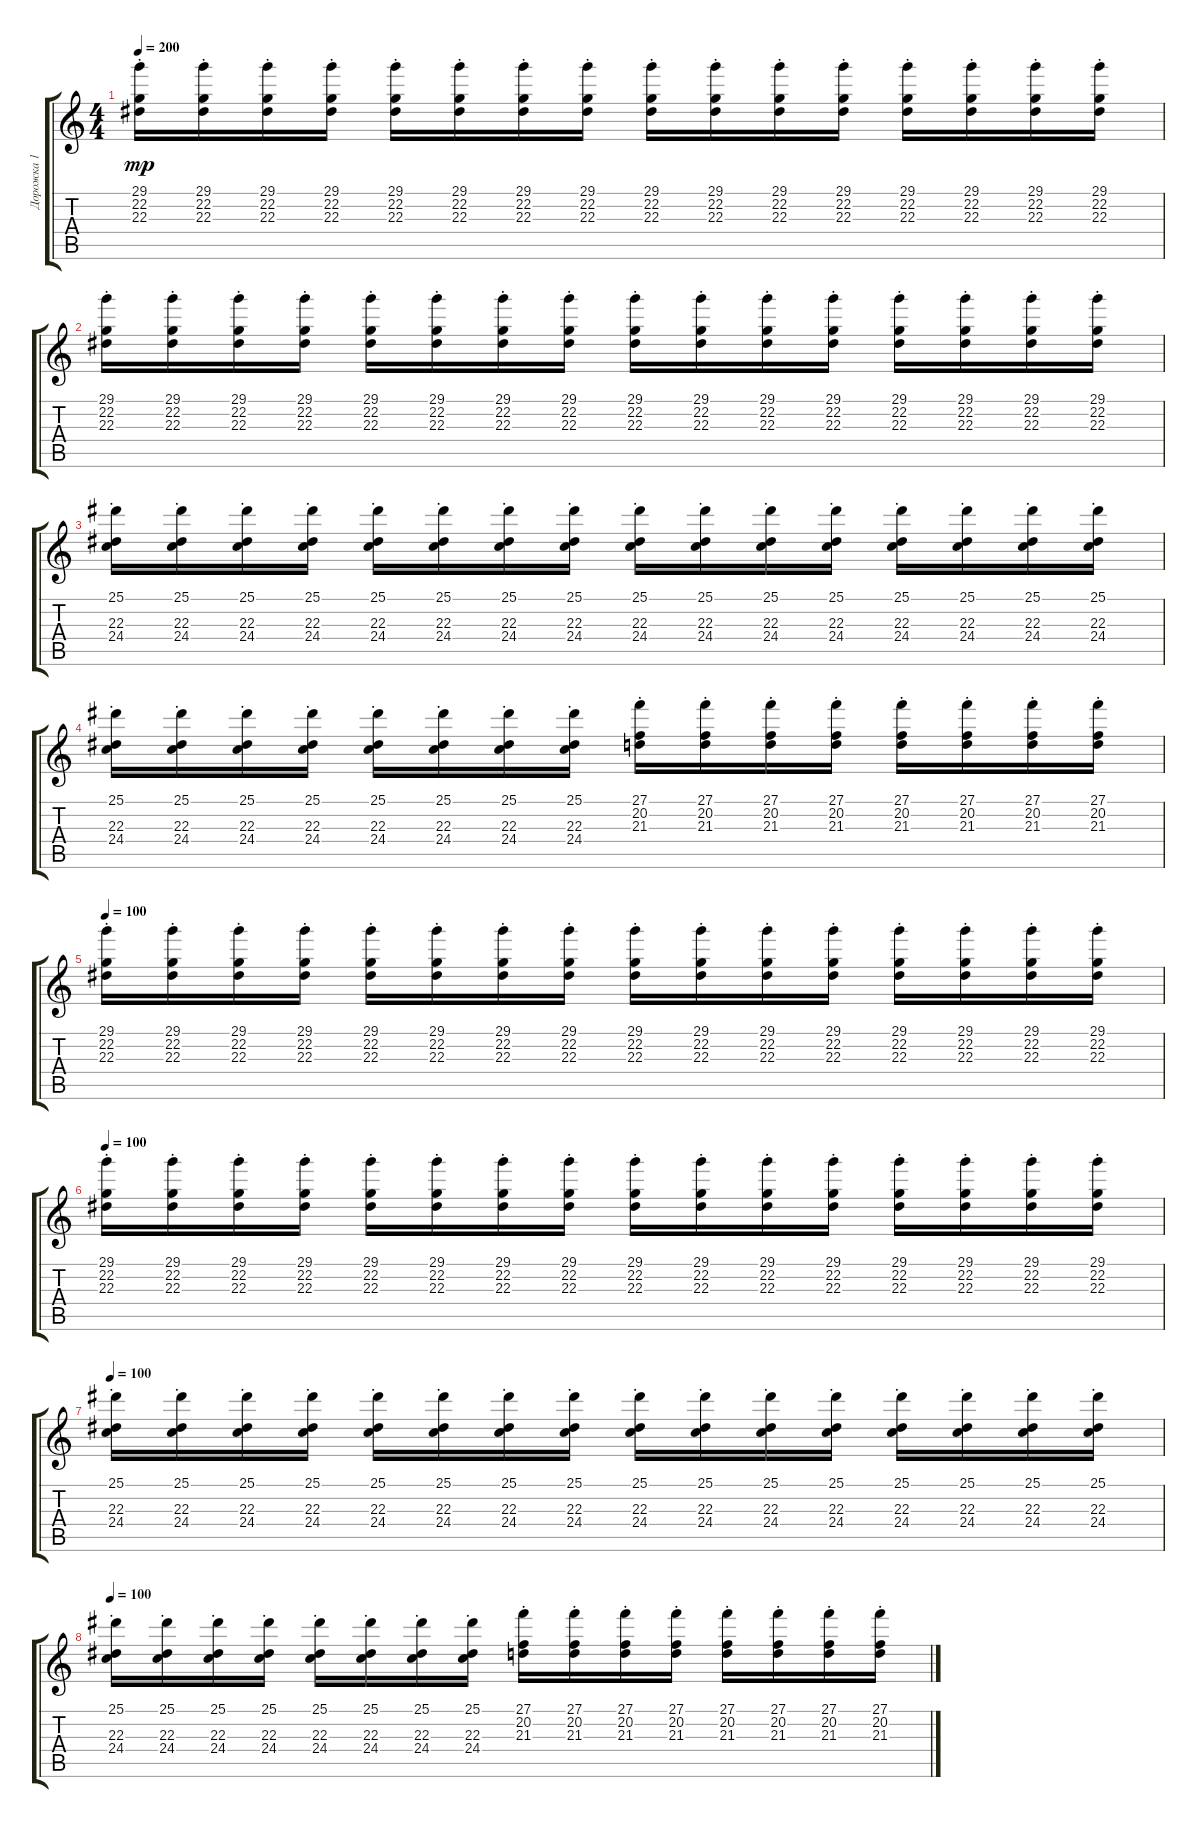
\track ("Дорожка 1" "Дорожка 1") {instrument lead1square}
\staff {score tabs}
\tuning (D4 A3 F3 C3 G2 C2) {hide}
\ts (4 4)
\tempo 200
\clef g2
\ks c
(29.1 22.2{st} 22.3{st}).16{dy mp volume 8} (29.1 22.2{st} 22.3{st}).16 (29.1 22.2{st} 22.3{st}).16 (29.1 22.2{st} 22.3{st}).16 (29.1 22.2{st} 22.3{st}).16 (29.1 22.2{st} 22.3{st}).16 (29.1 22.2{st} 22.3{st}).16 (29.1 22.2{st} 22.3{st}).16 (29.1 22.2{st} 22.3{st}).16 (29.1 22.2{st} 22.3{st}).16 (29.1 22.2{st} 22.3{st}).16 (29.1 22.2{st} 22.3{st}).16 (29.1 22.2{st} 22.3{st}).16 (29.1 22.2{st} 22.3{st}).16 (29.1 22.2{st} 22.3{st}).16 (29.1 22.2{st} 22.3{st}).16 |
(29.1 22.2{st} 22.3{st}).16 (29.1 22.2{st} 22.3{st}).16 (29.1 22.2{st} 22.3{st}).16 (29.1 22.2{st} 22.3{st}).16 (29.1 22.2{st} 22.3{st}).16 (29.1 22.2{st} 22.3{st}).16 (29.1 22.2{st} 22.3{st}).16 (29.1 22.2{st} 22.3{st}).16 (29.1 22.2{st} 22.3{st}).16 (29.1 22.2{st} 22.3{st}).16 (29.1 22.2{st} 22.3{st}).16 (29.1 22.2{st} 22.3{st}).16 (29.1 22.2{st} 22.3{st}).16 (29.1 22.2{st} 22.3{st}).16 (29.1 22.2{st} 22.3{st}).16 (29.1 22.2{st} 22.3{st}).16 |
(25.1 22.3{st} 24.4{st}).16 (25.1 22.3{st} 24.4{st}).16 (25.1 22.3{st} 24.4{st}).16 (25.1 22.3{st} 24.4{st}).16 (25.1 22.3{st} 24.4{st}).16 (25.1 22.3{st} 24.4{st}).16 (25.1 22.3{st} 24.4{st}).16 (25.1 22.3{st} 24.4{st}).16 (25.1 22.3{st} 24.4{st}).16 (25.1 22.3{st} 24.4{st}).16 (25.1 22.3{st} 24.4{st}).16 (25.1 22.3{st} 24.4{st}).16 (25.1 22.3{st} 24.4{st}).16 (25.1 22.3{st} 24.4{st}).16 (25.1 22.3{st} 24.4{st}).16 (25.1 22.3{st} 24.4{st}).16 |
(25.1 22.3{st} 24.4{st}).16 (25.1 22.3{st} 24.4{st}).16 (25.1 22.3{st} 24.4{st}).16 (25.1 22.3{st} 24.4{st}).16 (25.1 22.3{st} 24.4{st}).16 (25.1 22.3{st} 24.4{st}).16 (25.1 22.3{st} 24.4{st}).16 (25.1 22.3{st} 24.4{st}).16 (27.1 20.2{st} 21.3{st}).16 (27.1 20.2{st} 21.3{st}).16 (27.1 20.2{st} 21.3{st}).16 (27.1 20.2{st} 21.3{st}).16 (27.1 20.2{st} 21.3{st}).16 (27.1 20.2{st} 21.3{st}).16 (27.1 20.2{st} 21.3{st}).16 (27.1 20.2{st} 21.3{st}).16 |
\tempo 100
(29.1 22.2{st} 22.3{st}).16 (29.1 22.2{st} 22.3{st}).16 (29.1 22.2{st} 22.3{st}).16 (29.1 22.2{st} 22.3{st}).16 (29.1 22.2{st} 22.3{st}).16 (29.1 22.2{st} 22.3{st}).16 (29.1 22.2{st} 22.3{st}).16 (29.1 22.2{st} 22.3{st}).16 (29.1 22.2{st} 22.3{st}).16 (29.1 22.2{st} 22.3{st}).16 (29.1 22.2{st} 22.3{st}).16 (29.1 22.2{st} 22.3{st}).16 (29.1 22.2{st} 22.3{st}).16 (29.1 22.2{st} 22.3{st}).16 (29.1 22.2{st} 22.3{st}).16 (29.1 22.2{st} 22.3{st}).16 |
\tempo 100
(29.1 22.2{st} 22.3{st}).16 (29.1 22.2{st} 22.3{st}).16 (29.1 22.2{st} 22.3{st}).16 (29.1 22.2{st} 22.3{st}).16 (29.1 22.2{st} 22.3{st}).16 (29.1 22.2{st} 22.3{st}).16 (29.1 22.2{st} 22.3{st}).16 (29.1 22.2{st} 22.3{st}).16 (29.1 22.2{st} 22.3{st}).16 (29.1 22.2{st} 22.3{st}).16 (29.1 22.2{st} 22.3{st}).16 (29.1 22.2{st} 22.3{st}).16 (29.1 22.2{st} 22.3{st}).16 (29.1 22.2{st} 22.3{st}).16 (29.1 22.2{st} 22.3{st}).16 (29.1 22.2{st} 22.3{st}).16 |
\tempo 100
(25.1 22.3{st} 24.4{st}).16 (25.1 22.3{st} 24.4{st}).16 (25.1 22.3{st} 24.4{st}).16 (25.1 22.3{st} 24.4{st}).16 (25.1 22.3{st} 24.4{st}).16 (25.1 22.3{st} 24.4{st}).16 (25.1 22.3{st} 24.4{st}).16 (25.1 22.3{st} 24.4{st}).16 (25.1 22.3{st} 24.4{st}).16 (25.1 22.3{st} 24.4{st}).16 (25.1 22.3{st} 24.4{st}).16 (25.1 22.3{st} 24.4{st}).16 (25.1 22.3{st} 24.4{st}).16 (25.1 22.3{st} 24.4{st}).16 (25.1 22.3{st} 24.4{st}).16 (25.1 22.3{st} 24.4{st}).16 |
\tempo 100
(25.1 22.3{st} 24.4{st}).16 (25.1 22.3{st} 24.4{st}).16 (25.1 22.3{st} 24.4{st}).16 (25.1 22.3{st} 24.4{st}).16 (25.1 22.3{st} 24.4{st}).16 (25.1 22.3{st} 24.4{st}).16 (25.1 22.3{st} 24.4{st}).16 (25.1 22.3{st} 24.4{st}).16 (27.1 20.2{st} 21.3{st}).16 (27.1 20.2{st} 21.3{st}).16 (27.1 20.2{st} 21.3{st}).16 (27.1 20.2{st} 21.3{st}).16 (27.1 20.2{st} 21.3{st}).16 (27.1 20.2{st} 21.3{st}).16 (27.1 20.2{st} 21.3{st}).16 (27.1 20.2{st} 21.3{st}).16
